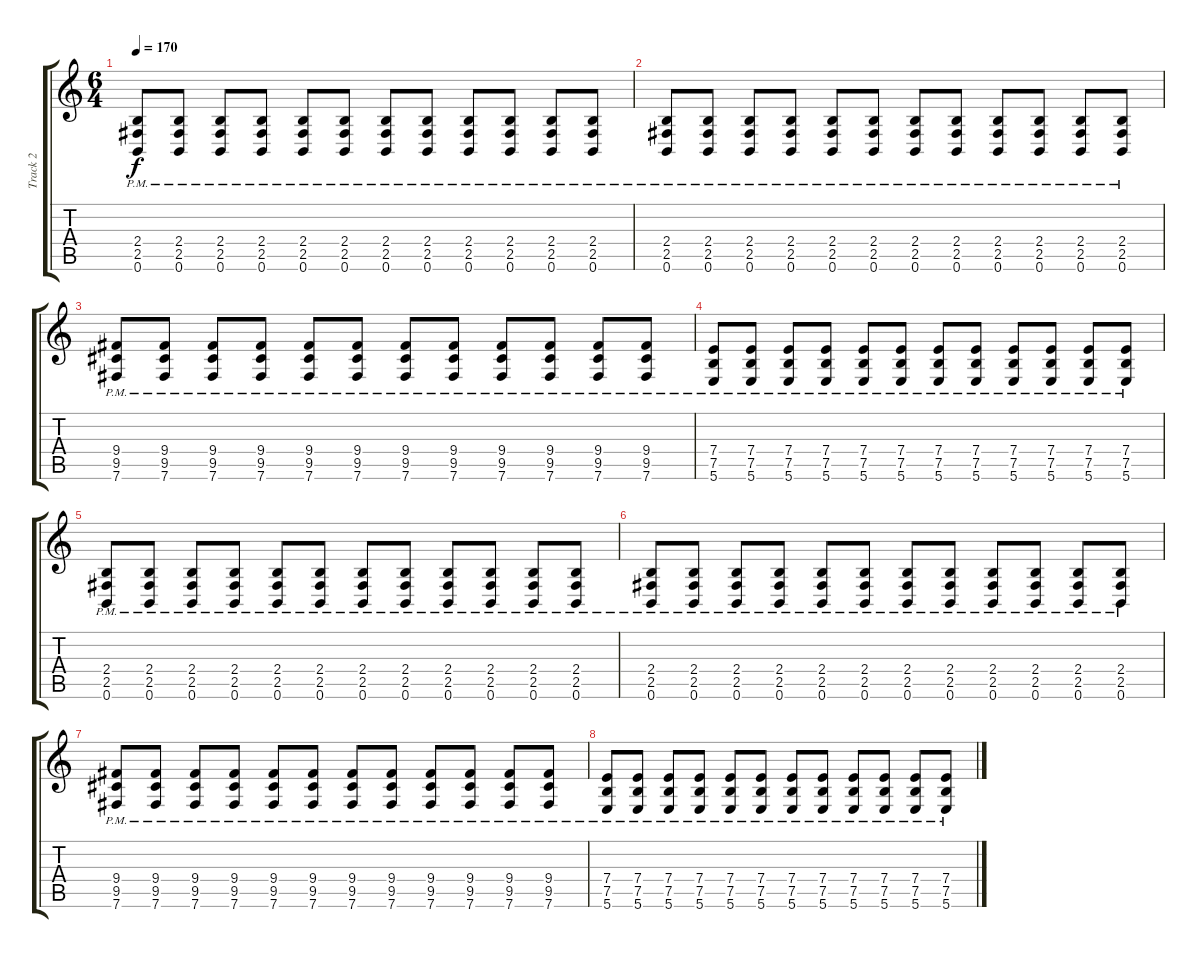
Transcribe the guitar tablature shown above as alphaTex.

\track ("Track 2" "Track 2") {instrument distortionguitar}
\staff {score tabs}
\tuning (B3 Gb3 D3 A2 E2 B1) {hide}
\ts (6 4)
\tempo 170
\clef g2
\ks c
(2.4{pm} 2.5{pm} 0.6{pm}).8{dy f} (2.4{pm} 2.5{pm} 0.6{pm}).8 (2.4{pm} 2.5{pm} 0.6{pm}).8 (2.4{pm} 2.5{pm} 0.6{pm}).8 (2.4{pm} 2.5{pm} 0.6{pm}).8 (2.4{pm} 2.5{pm} 0.6{pm}).8 (2.4{pm} 2.5{pm} 0.6{pm}).8 (2.4{pm} 2.5{pm} 0.6{pm}).8 (2.4{pm} 2.5{pm} 0.6{pm}).8 (2.4{pm} 2.5{pm} 0.6{pm}).8 (2.4{pm} 2.5{pm} 0.6{pm}).8 (2.4{pm} 2.5{pm} 0.6{pm}).8 |
(2.4{pm} 2.5{pm} 0.6{pm}).8 (2.4{pm} 2.5{pm} 0.6{pm}).8 (2.4{pm} 2.5{pm} 0.6{pm}).8 (2.4{pm} 2.5{pm} 0.6{pm}).8 (2.4{pm} 2.5{pm} 0.6{pm}).8 (2.4{pm} 2.5{pm} 0.6{pm}).8 (2.4{pm} 2.5{pm} 0.6{pm}).8 (2.4{pm} 2.5{pm} 0.6{pm}).8 (2.4{pm} 2.5{pm} 0.6{pm}).8 (2.4{pm} 2.5{pm} 0.6{pm}).8 (2.4{pm} 2.5{pm} 0.6{pm}).8 (2.4{pm} 2.5{pm} 0.6{pm}).8 |
(9.4{pm} 9.5{pm} 7.6{pm}).8 (9.4{pm} 9.5{pm} 7.6{pm}).8 (9.4{pm} 9.5{pm} 7.6{pm}).8 (9.4{pm} 9.5{pm} 7.6{pm}).8 (9.4{pm} 9.5{pm} 7.6{pm}).8 (9.4{pm} 9.5{pm} 7.6{pm}).8 (9.4{pm} 9.5{pm} 7.6{pm}).8 (9.4{pm} 9.5{pm} 7.6{pm}).8 (9.4{pm} 9.5{pm} 7.6{pm}).8 (9.4{pm} 9.5{pm} 7.6{pm}).8 (9.4{pm} 9.5{pm} 7.6{pm}).8 (9.4{pm} 9.5{pm} 7.6{pm}).8 |
(7.4{pm} 7.5{pm} 5.6{pm}).8 (7.4{pm} 7.5{pm} 5.6{pm}).8 (7.4{pm} 7.5{pm} 5.6{pm}).8 (7.4{pm} 7.5{pm} 5.6{pm}).8 (7.4{pm} 7.5{pm} 5.6{pm}).8 (7.4{pm} 7.5{pm} 5.6{pm}).8 (7.4{pm} 7.5{pm} 5.6{pm}).8 (7.4{pm} 7.5{pm} 5.6{pm}).8 (7.4{pm} 7.5{pm} 5.6{pm}).8 (7.4{pm} 7.5{pm} 5.6{pm}).8 (7.4{pm} 7.5{pm} 5.6{pm}).8 (7.4{pm} 7.5{pm} 5.6{pm}).8 |
(2.4{pm} 2.5{pm} 0.6{pm}).8 (2.4{pm} 2.5{pm} 0.6{pm}).8 (2.4{pm} 2.5{pm} 0.6{pm}).8 (2.4{pm} 2.5{pm} 0.6{pm}).8 (2.4{pm} 2.5{pm} 0.6{pm}).8 (2.4{pm} 2.5{pm} 0.6{pm}).8 (2.4{pm} 2.5{pm} 0.6{pm}).8 (2.4{pm} 2.5{pm} 0.6{pm}).8 (2.4{pm} 2.5{pm} 0.6{pm}).8 (2.4{pm} 2.5{pm} 0.6{pm}).8 (2.4{pm} 2.5{pm} 0.6{pm}).8 (2.4{pm} 2.5{pm} 0.6{pm}).8 |
(2.4{pm} 2.5{pm} 0.6{pm}).8 (2.4{pm} 2.5{pm} 0.6{pm}).8 (2.4{pm} 2.5{pm} 0.6{pm}).8 (2.4{pm} 2.5{pm} 0.6{pm}).8 (2.4{pm} 2.5{pm} 0.6{pm}).8 (2.4{pm} 2.5{pm} 0.6{pm}).8 (2.4{pm} 2.5{pm} 0.6{pm}).8 (2.4{pm} 2.5{pm} 0.6{pm}).8 (2.4{pm} 2.5{pm} 0.6{pm}).8 (2.4{pm} 2.5{pm} 0.6{pm}).8 (2.4{pm} 2.5{pm} 0.6{pm}).8 (2.4{pm} 2.5{pm} 0.6{pm}).8 |
(9.4{pm} 9.5{pm} 7.6{pm}).8 (9.4{pm} 9.5{pm} 7.6{pm}).8 (9.4{pm} 9.5{pm} 7.6{pm}).8 (9.4{pm} 9.5{pm} 7.6{pm}).8 (9.4{pm} 9.5{pm} 7.6{pm}).8 (9.4{pm} 9.5{pm} 7.6{pm}).8 (9.4{pm} 9.5{pm} 7.6{pm}).8 (9.4{pm} 9.5{pm} 7.6{pm}).8 (9.4{pm} 9.5{pm} 7.6{pm}).8 (9.4{pm} 9.5{pm} 7.6{pm}).8 (9.4{pm} 9.5{pm} 7.6{pm}).8 (9.4{pm} 9.5{pm} 7.6{pm}).8 |
(7.4{pm} 7.5{pm} 5.6{pm}).8 (7.4{pm} 7.5{pm} 5.6{pm}).8 (7.4{pm} 7.5{pm} 5.6{pm}).8 (7.4{pm} 7.5{pm} 5.6{pm}).8 (7.4{pm} 7.5{pm} 5.6{pm}).8 (7.4{pm} 7.5{pm} 5.6{pm}).8 (7.4{pm} 7.5{pm} 5.6{pm}).8 (7.4{pm} 7.5{pm} 5.6{pm}).8 (7.4{pm} 7.5{pm} 5.6{pm}).8 (7.4{pm} 7.5{pm} 5.6{pm}).8 (7.4{pm} 7.5{pm} 5.6{pm}).8 (7.4{pm} 7.5{pm} 5.6{pm}).8
